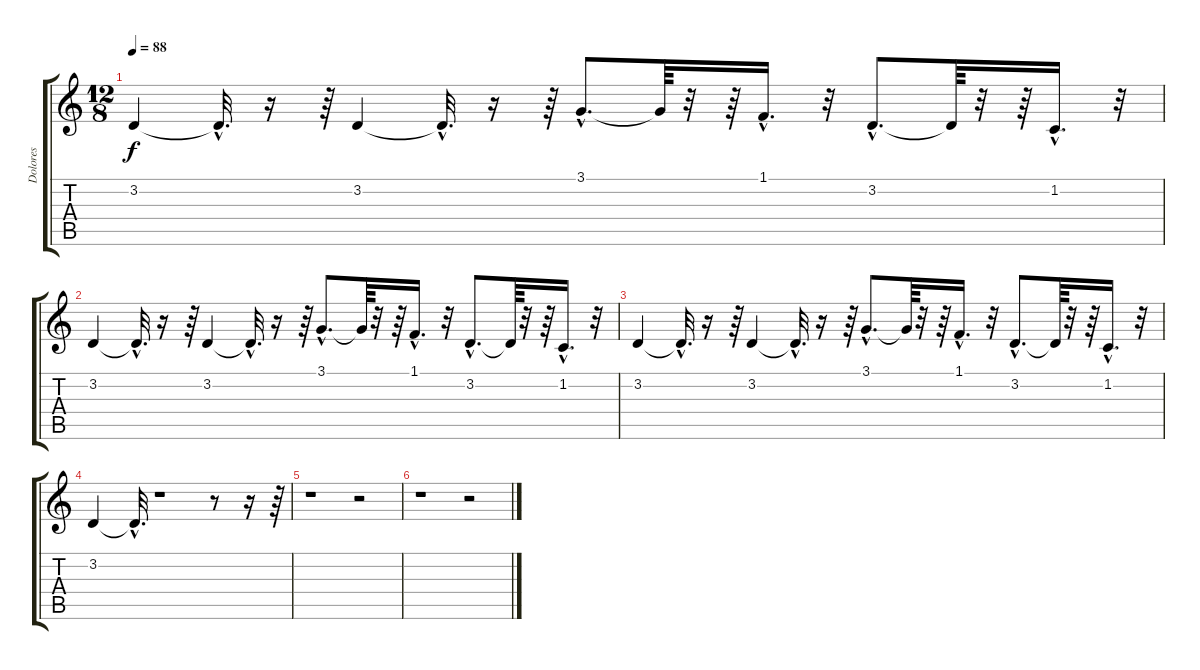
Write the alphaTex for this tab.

\track ("Dolores" "Dolores") {instrument harmonica}
\staff {score tabs}
\tuning (E4 B3 G3 D3 A2 E2) {hide}
\ts (12 8)
\tempo 88
\clef g2
\ks c
3.2.4{dy f} 3.2{hac t}.32{d} r.16 r.64 3.2.4 3.2{hac t}.32{d} r.16 r.64 3.1{hac}.8{d} 3.1{t}.64 r.32 r.64 1.1{hac}.16{d} r.32 3.2{hac}.8{d} 3.2{t}.64 r.32 r.64 1.2{hac}.16{d} r.32 |
3.2.4 3.2{hac t}.32{d} r.16 r.64 3.2.4 3.2{hac t}.32{d} r.16 r.64 3.1{hac}.8{d} 3.1{t}.64 r.32 r.64 1.1{hac}.16{d} r.32 3.2{hac}.8{d} 3.2{t}.64 r.32 r.64 1.2{hac}.16{d} r.32 |
3.2.4 3.2{hac t}.32{d} r.16 r.64 3.2.4 3.2{hac t}.32{d} r.16 r.64 3.1{hac}.8{d} 3.1{t}.64 r.32 r.64 1.1{hac}.16{d} r.32 3.2{hac}.8{d} 3.2{t}.64 r.32 r.64 1.2{hac}.16{d} r.32 |
3.2.4 3.2{hac t}.32{d} r.1 r.8 r.16 r.64 |
r.1 r.2 |
r.1 r.2
